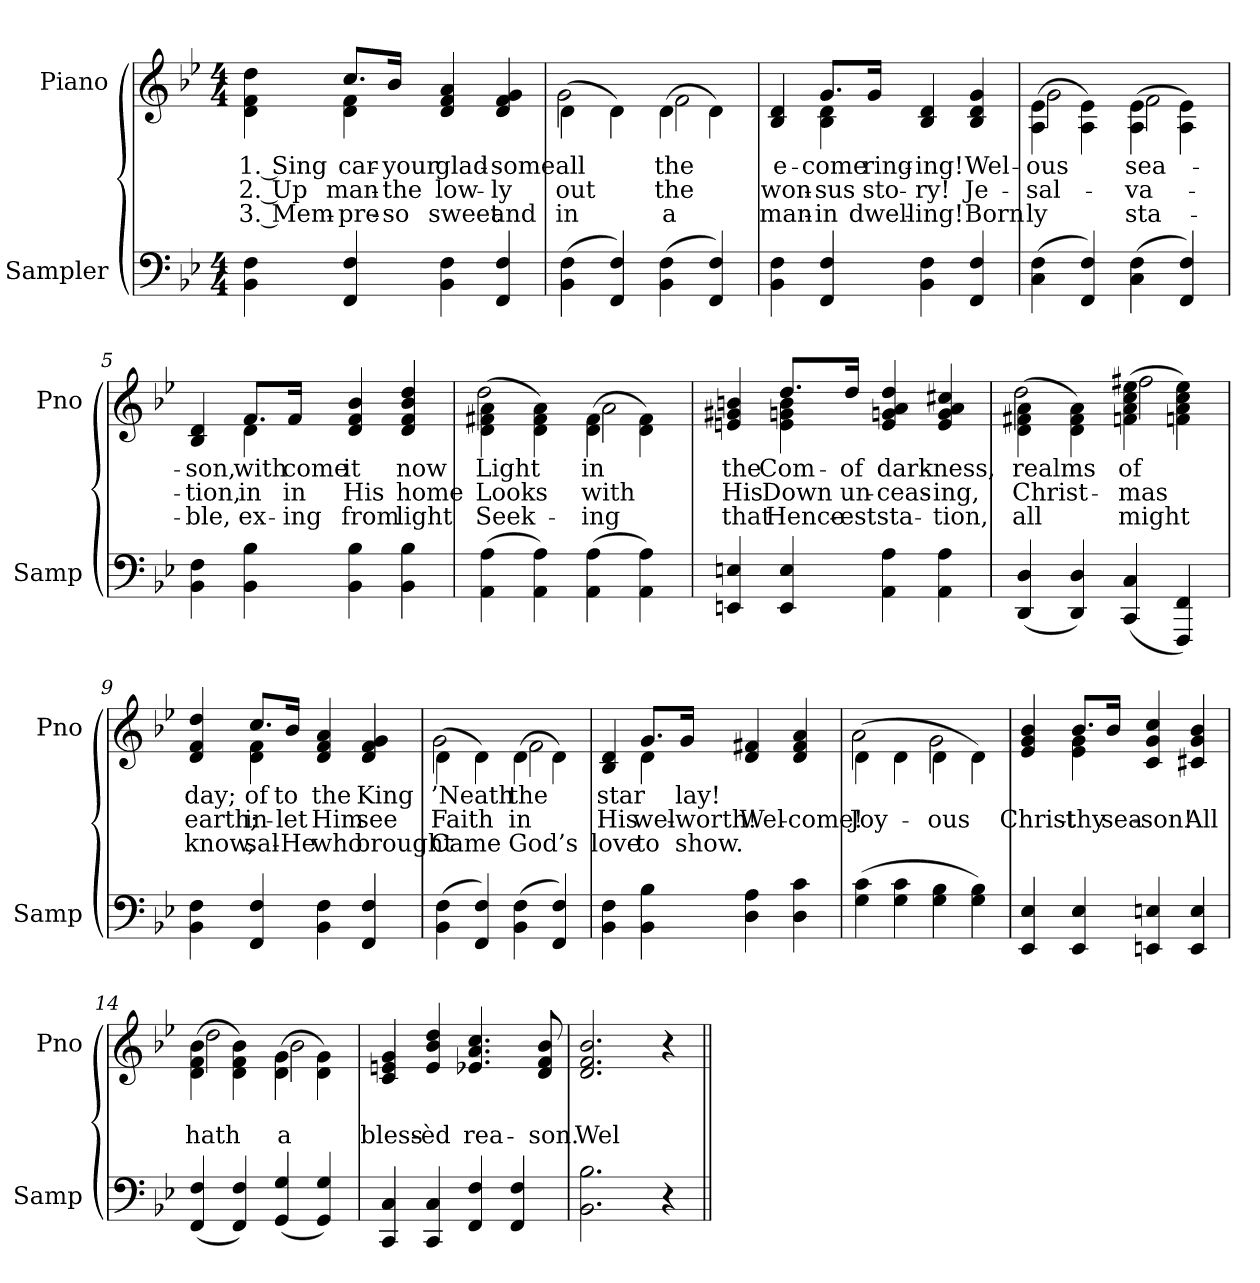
**kern	**kern	**text	**text	**text
*part2	*part1	*part1	*part1	*part1
*staff2	*staff1	*staff1	*staff1	*staff1
*I"Sampler	*I"Piano	*	*	*
*I'Samp	*I'Pno	*	*	*
*clefF4	*clefG2	*	*	*
*k[b-e-]	*k[b-e-]	*	*	*
*B-:	*B-:	*	*	*
*M4/4	*M4/4	*	*	*
=1	=1	=1	=1	=1
*	*^	*	*	*
4BB- 4F	4d\ 4f\ 4dd\	4ryy	1. Sing	2. Up	3. Mem-
4FF 4F	8.cc/L	4d 4f	car-	man-	pre-
.	16b-/Jk	.	your	the	so
4BB- 4F	4d 4f 4a	2ryy	glad-	low-	sweet
4FF 4F	4d 4f 4g	.	-some	-ly	and
=2	=2	=2	=2	=2	=2
(4BB- 4F	(4d\	2g	all	out	in
4FF 4F)	4d\)	.	.	.	.
(4BB- 4F	(4d\	2f	the	the	a
4FF 4F)	4d\)	.	.	.	.
=3	=3	=3	=3	=3	=3
4BB- 4F	4B- 4d	4ryy	e-	won-	man-
4FF 4F	8.g/L	4B- 4d	-come	-sus	in
.	16g/Jk	.	ring-	sto-	dwell-
4BB- 4F	4B- 4d	2ryy	-ing!	-ry!	-ing!
4FF 4F	4B- 4d 4g	.	Wel-	Je-	Born
=4	=4	=4	=4	=4	=4
(4C 4F	(4A\ 4e-\	2g	-ous	sal-	-ly
4FF 4F)	4A\ 4e-\)	.	.	.	.
(4C 4F	(4A\ 4e-\	2f	sea-	-va-	sta-
4FF 4F)	4A\ 4e-\)	.	.	.	.
=5	=5	=5	=5	=5	=5
4BB- 4F	4B- 4d	4ryy	-son,	-tion,	-ble,
4BB- 4B-	8.f/L	4d	with	in	ex-
.	16f/Jk	.	-come	in	-ing
4BB- 4B-	4d 4f 4b-	2ryy	it	His	from
4BB- 4B-	4d 4f 4b- 4dd	.	now	home	light
=6	=6	=6	=6	=6	=6
(4AA 4A	(4d\ 4f#X\ 4a\	2dd	Light	Looks	Seek-
4AA 4A)	4d\ 4f#\ 4a\)	.	.	.	.
(4AA 4A	(4d\ 4f#\	2a	in	with	-ing
4AA 4A)	4d\ 4f#\)	.	.	.	.
=7	=7	=7	=7	=7	=7
4EEn 4En	4en 4g#X 4bn	4ryy	the	His	that
4EE 4E	8.dd/L	4e 4g 4b	Com-	Down	Hence-
.	16dd/Jk	.	of	un-	-est
4AA 4A	4e 4gn 4a 4dd	2ryy	dark-	-ceas-	sta-
4AA 4A	4e 4g 4a 4cc#X	.	-ness,	-ing,	-tion,
=8	=8	=8	=8	=8	=8
(4DD 4D	(4d\ 4f#X\ 4a\	2dd	realms	Christ-	all
4DD 4D)	4d\ 4f#\ 4a\)	.	.	.	.
(4CC 4C	(4fn\ 4a\ 4cc\ 4ee-\	2ff#X	of	-mas	might
4FFF 4FF)	4fn\ 4a\ 4cc\ 4ee-\)	.	.	.	.
=9	=9	=9	=9	=9	=9
4BB- 4F	4d 4f 4dd	4ryy	day;	earth;	know,
4FF 4F	8.cc/L	4d 4f	of	in-	sal-
.	16b-/Jk	.	to	let	He
4BB- 4F	4d 4f 4a	2ryy	the	Him	who
4FF 4F	4d 4f 4g	.	King	see	brought
=10	=10	=10	=10	=10	=10
(4BB- 4F	(4d\	2g	’Neath	Faith	Came
4FF 4F)	4d\)	.	.	.	.
(4BB- 4F	(4d\	2f	the	in	God’s
4FF 4F)	4d\)	.	.	.	.
=11	=11	=11	=11	=11	=11
4BB- 4F	4B- 4d	4ryy	star	His	love
4BB- 4B-	8.g/L	4d	.	wel-	to
.	16g/Jk	.	lay!	worth!	show.
4D 4A	4d 4f#X	2ryy	.	Wel-	.
4D 4c	4d 4f# 4a	.	.	-come!	.
=12	=12	=12	=12	=12	=12
(4G 4c	(4d\	2a	.	Joy-	.
4G 4c	4d\	.	.	.	.
4G 4B-	4d\	2g	.	-ous	.
4G 4B-)	4d\)	.	.	.	.
=13	=13	=13	=13	=13	=13
4EE- 4E-	4e- 4g 4b-	4ryy	.	Christ-	.
4EE- 4E-	8.b-/L	4e- 4g	.	thy	.
.	16b-/Jk	.	.	sea-	.
4EEn 4En	4c 4g 4cc	2ryy	.	-son!	.
4EE 4E	4c#X 4g 4b-	.	.	All	.
=14	=14	=14	=14	=14	=14
(4FF 4F	(4d\ 4f\ 4b-\	2dd	.	hath	.
4FF 4F)	4d\ 4f\ 4b-\)	.	.	.	.
(4GG 4G	(4d\ 4g\	2b-	.	a	.
4GG 4G)	4d\ 4g\)	.	.	.	.
*	*v	*v	*	*	*
=15	=15	=15	=15	=15
4CC 4C	4c 4en 4g	.	bless-	.
4CC 4C	4e 4b- 4dd	.	-èd	.
4FF 4F	4.e-X 4.a 4.cc	.	rea-	.
4FF 4F	.	.	.	.
.	8d 8f 8b-	.	-son.	.
=16	=16	=16	=16	=16
2.BB- 2.B-	2.d 2.f 2.b-	.	Wel-	.
4r	4r	.	.	.
=||	=||	=||	=||	=||
*-	*-	*-	*-	*-
